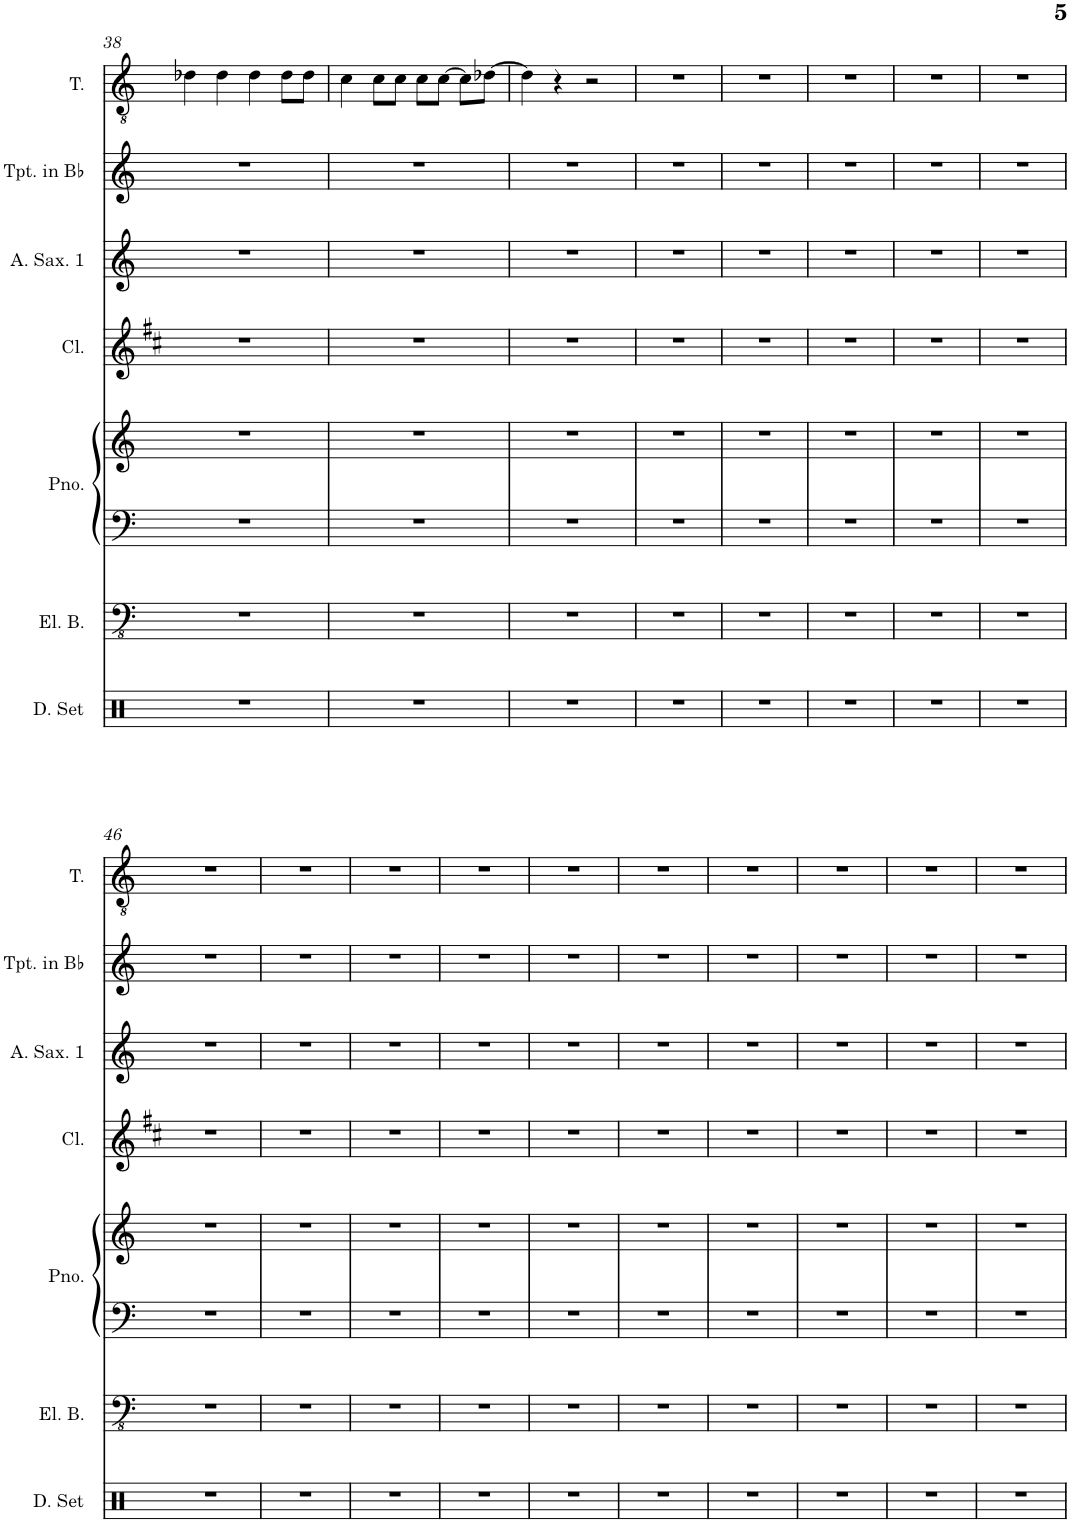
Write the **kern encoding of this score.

**kern	**kern	**kern	**kern	**kern	**kern	**kern	**kern
*part7	*part6	*part5	*part5	*part4	*part3	*part2	*part1
*staff8	*staff7	*staff6	*staff5	*staff4	*staff3	*staff2	*staff1
*I"Drumset	*I"Electric Bass	*I"Piano	*	*I"Alto Saxophone 2	*I"Alto Saxophone 1	*I"Trumpet in Bb	*I"Tenor
*I'D. Set	*I'El. B.	*I'Pno.	*	*I'A. Sax. 2	*I'A. Sax. 1	*I'Tpt. in Bb	*I'T.
!!LO:PB:g=z
*clefX	*clefFv4	*clefF4	*clefG2	*clefG2	*clefG2	*clefG2	*clefGv2
*	*	*	*	*Trd5c9	*Trd5c9	*Trd1c2	*
*k[]	*k[]	*k[]	*k[]	*k[]	*k[]	*k[]	*k[]
*M4/4	*M4/4	*M4/4	*M4/4	*M4/4	*M4/4	*M4/4	*M4/4
=38	=38	=38	=38	=38	=38	=38	=38
1r	1r	1r	1r	1r	1r	1r	4d-X\
.	.	.	.	.	.	.	4d-\
.	.	.	.	.	.	.	4d-\
.	.	.	.	.	.	.	8d-\L
.	.	.	.	.	.	.	8d-\J
=39	=39	=39	=39	=39	=39	=39	=39
1r	1r	1r	1r	1r	1r	1r	4c\
.	.	.	.	.	.	.	8c\L
.	.	.	.	.	.	.	8c\J
.	.	.	.	.	.	.	8c\L
.	.	.	.	.	.	.	[8c\J
.	.	.	.	.	.	.	8c\L]
.	.	.	.	.	.	.	[8d-X\J
=40	=40	=40	=40	=40	=40	=40	=40
1r	1r	1r	1r	1r	1r	1r	4d-\]
.	.	.	.	.	.	.	4r
.	.	.	.	.	.	.	2r
=41	=41	=41	=41	=41	=41	=41	=41
1r	1r	1r	1r	1r	1r	1r	1r
=42	=42	=42	=42	=42	=42	=42	=42
1r	1r	1r	1r	1r	1r	1r	1r
=43	=43	=43	=43	=43	=43	=43	=43
1r	1r	1r	1r	1r	1r	1r	1r
=44	=44	=44	=44	=44	=44	=44	=44
1r	1r	1r	1r	1r	1r	1r	1r
=45	=45	=45	=45	=45	=45	=45	=45
1r	1r	1r	1r	1r	1r	1r	1r
!!LO:LB:g=z
=46	=46	=46	=46	=46	=46	=46	=46
1r	1r	1r	1r	1r	1r	1r	1r
=47	=47	=47	=47	=47	=47	=47	=47
1r	1r	1r	1r	1r	1r	1r	1r
=48	=48	=48	=48	=48	=48	=48	=48
1r	1r	1r	1r	1r	1r	1r	1r
=49	=49	=49	=49	=49	=49	=49	=49
1r	1r	1r	1r	1r	1r	1r	1r
=50	=50	=50	=50	=50	=50	=50	=50
1r	1r	1r	1r	1r	1r	1r	1r
=51	=51	=51	=51	=51	=51	=51	=51
1r	1r	1r	1r	1r	1r	1r	1r
=52	=52	=52	=52	=52	=52	=52	=52
1r	1r	1r	1r	1r	1r	1r	1r
=53	=53	=53	=53	=53	=53	=53	=53
1r	1r	1r	1r	1r	1r	1r	1r
=54	=54	=54	=54	=54	=54	=54	=54
1r	1r	1r	1r	1r	1r	1r	1r
=55	=55	=55	=55	=55	=55	=55	=55
1r	1r	1r	1r	1r	1r	1r	1r
=	=	=	=	=	=	=	=
*-	*-	*-	*-	*-	*-	*-	*-
